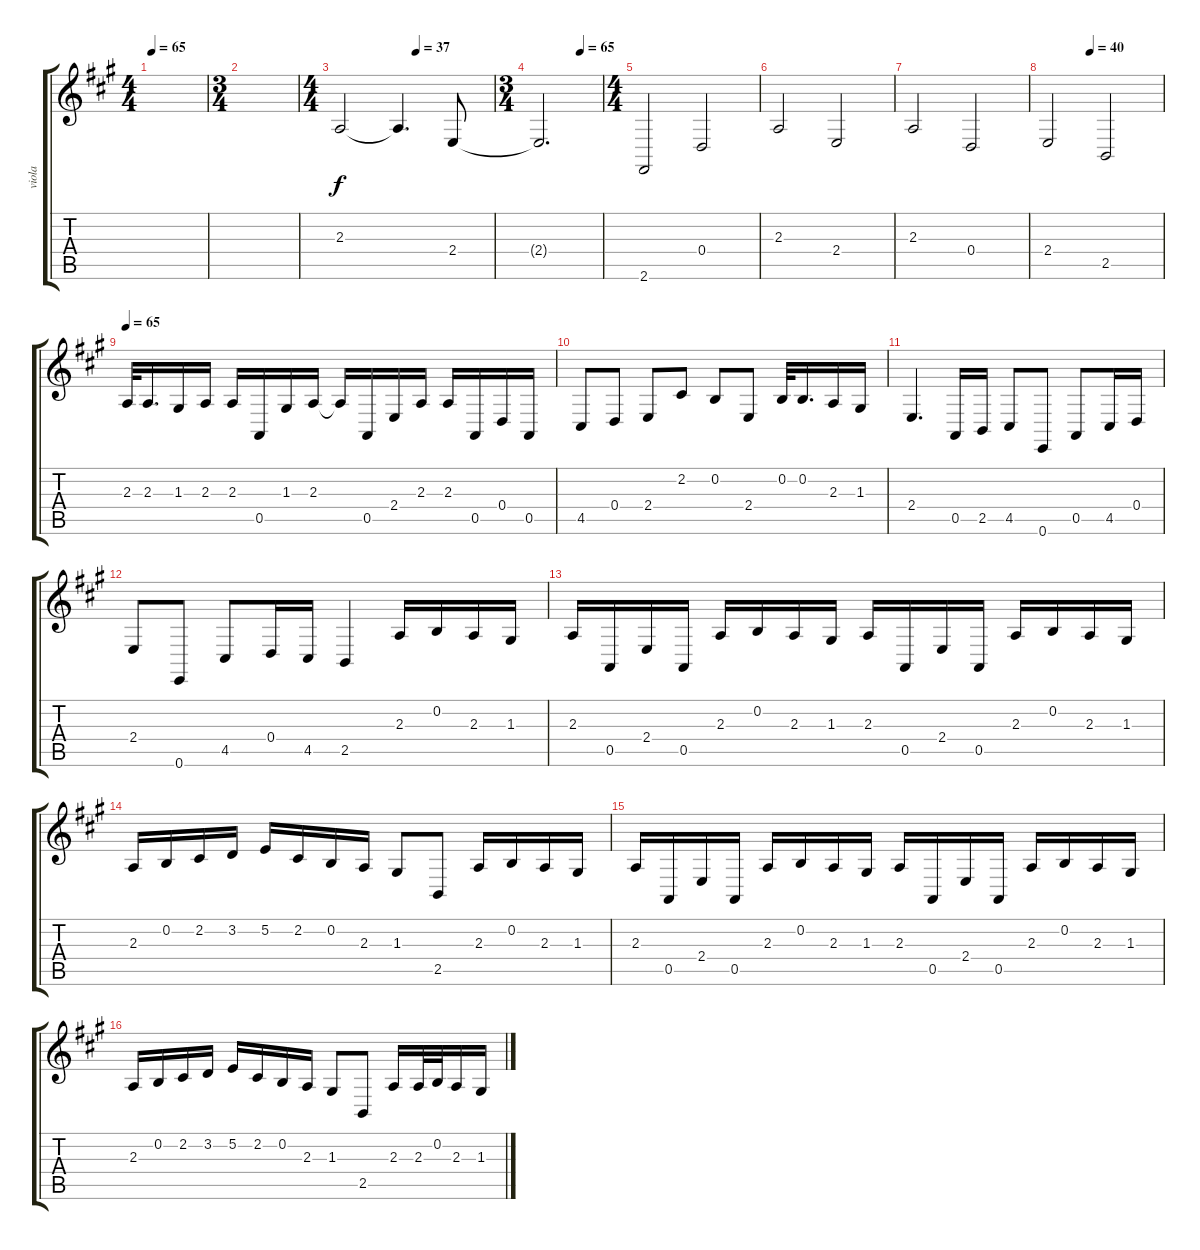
\track ("viola" "viola") {solo instrument viola}
\staff {score tabs}
\tuning (E4 B3 G3 D3 A2 E2) {hide}
\ts (4 4)
\tempo 65
\clef g2
\ks a
|
\ts (3 4)
|
\ts (4 4)
\tempo (37 0.5)
2.3.2 2.3{t}.4{d} 2.4.8 |
\ts (3 4)
\tempo (65 0.6666666666666666)
2.4{t}.2{d} |
\ts (4 4)
2.6.2 0.4.2 |
2.3.2 2.4.2 |
2.3.2 0.4.2 |
\tempo (40 0.375)
2.4.2 2.5.2 |
\tempo 65
2.3.32 2.3.16{d} 1.3.16 2.3.16 2.3.16 0.5.16 1.3.16 2.3.16 2.3{t}.16{beam merge} 0.5.16 2.4.16 2.3.16 2.3.16 0.5.16 0.4.16 0.5.16 |
4.5.8 0.4.8 2.4.8 2.2.8 0.2.8 2.4.8 0.2.32 0.2.16{d} 2.3.16 1.3.16 |
2.4.4{d} 0.5.16 2.5.16 4.5.8 0.6.8 0.5.8 4.5.16 0.4.16 |
2.4.8 0.6.8 4.5.8 0.4.16 4.5.16 2.5.4 2.3.16 0.2.16 2.3.16 1.3.16 |
2.3.16 0.5.16 2.4.16 0.5.16 2.3.16 0.2.16 2.3.16 1.3.16 2.3.16 0.5.16 2.4.16 0.5.16 2.3.16 0.2.16 2.3.16 1.3.16 |
2.3.16 0.2.16 2.2.16 3.2.16 5.2.16 2.2.16 0.2.16 2.3.16 1.3.8 2.5.8 2.3.16 0.2.16 2.3.16 1.3.16 |
2.3.16 0.5.16 2.4.16 0.5.16 2.3.16 0.2.16 2.3.16 1.3.16 2.3.16 0.5.16 2.4.16 0.5.16 2.3.16 0.2.16 2.3.16 1.3.16 |
2.3.16 0.2.16 2.2.16 3.2.16 5.2.16 2.2.16 0.2.16 2.3.16 1.3.8 2.5.8 2.3.16 2.3.32 0.2.32 2.3.16 1.3.16
